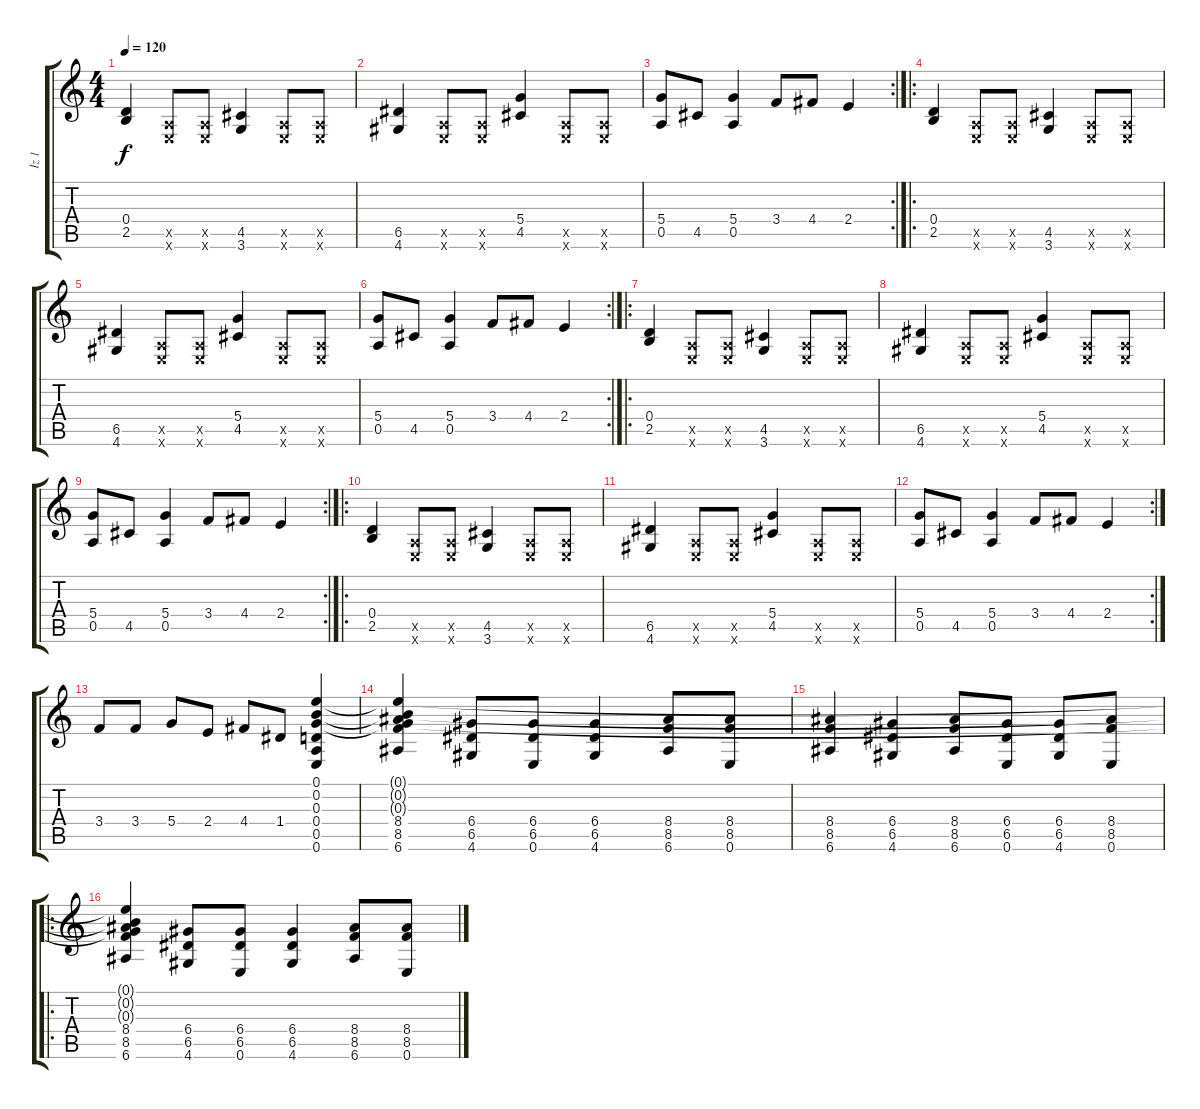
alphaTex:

\track ("İz 1" "İz 1") {instrument electricguitarclean}
\staff {score tabs}
\tuning (E4 B3 G3 D3 A2 E2) {hide}
\ts (4 4)
\tempo 120
\clef g2
\ks c
(0.4 2.5).4{dy f instrument electricguitarclean} (0.5{x} 0.6{x}).8 (0.5{x} 0.6{x}).8 (4.5 3.6).4 (0.5{x} 0.6{x}).8 (0.5{x} 0.6{x}).8 |
(6.5 4.6).4 (0.5{x} 0.6{x}).8 (0.5{x} 0.6{x}).8 (5.4 4.5).4 (0.5{x} 0.6{x}).8 (0.5{x} 0.6{x}).8 |
\rc 2
(5.4 0.5).8 4.5.8 (5.4 0.5).4 3.4.8 4.4.8 2.4.4 |
\ro
(0.4 2.5).4 (0.5{x} 0.6{x}).8 (0.5{x} 0.6{x}).8 (4.5 3.6).4 (0.5{x} 0.6{x}).8 (0.5{x} 0.6{x}).8 |
(6.5 4.6).4 (0.5{x} 0.6{x}).8 (0.5{x} 0.6{x}).8 (5.4 4.5).4 (0.5{x} 0.6{x}).8 (0.5{x} 0.6{x}).8 |
\rc 2
(5.4 0.5).8 4.5.8 (5.4 0.5).4 3.4.8 4.4.8 2.4.4 |
\ro
(0.4 2.5).4 (0.5{x} 0.6{x}).8 (0.5{x} 0.6{x}).8 (4.5 3.6).4 (0.5{x} 0.6{x}).8 (0.5{x} 0.6{x}).8 |
(6.5 4.6).4 (0.5{x} 0.6{x}).8 (0.5{x} 0.6{x}).8 (5.4 4.5).4 (0.5{x} 0.6{x}).8 (0.5{x} 0.6{x}).8 |
\rc 2
(5.4 0.5).8 4.5.8 (5.4 0.5).4 3.4.8 4.4.8 2.4.4 |
\ro
(0.4 2.5).4 (0.5{x} 0.6{x}).8 (0.5{x} 0.6{x}).8 (4.5 3.6).4 (0.5{x} 0.6{x}).8 (0.5{x} 0.6{x}).8 |
(6.5 4.6).4 (0.5{x} 0.6{x}).8 (0.5{x} 0.6{x}).8 (5.4 4.5).4 (0.5{x} 0.6{x}).8 (0.5{x} 0.6{x}).8 |
\rc 2
(5.4 0.5).8 4.5.8 (5.4 0.5).4 3.4.8 4.4.8 2.4.4 |
3.4.8 3.4.8 5.4.8 2.4.8 4.4.8 1.4.8 (0.1 0.2 0.3 0.4 0.5 0.6).4 |
(0.1{t} 0.2{t} 0.3{t} 8.4 8.5 6.6).4 (6.4 6.5 4.6).8 (6.4 6.5 0.6).8 (6.4 6.5 4.6).4 (8.4 8.5 6.6).8 (8.4 8.5 0.6).8 |
(8.4 8.5 6.6).4 (6.4 6.5 4.6).4 (8.4 8.5 6.6).8 (6.4 6.5 0.6).8 (6.4 6.5 4.6).8 (8.4 8.5 0.6).8 |
\ro
(0.1{t} 0.2{t} 0.3{t} 8.4 8.5 6.6).4 (6.4 6.5 4.6).8 (6.4 6.5 0.6).8 (6.4 6.5 4.6).4 (8.4 8.5 6.6).8 (8.4 8.5 0.6).8
